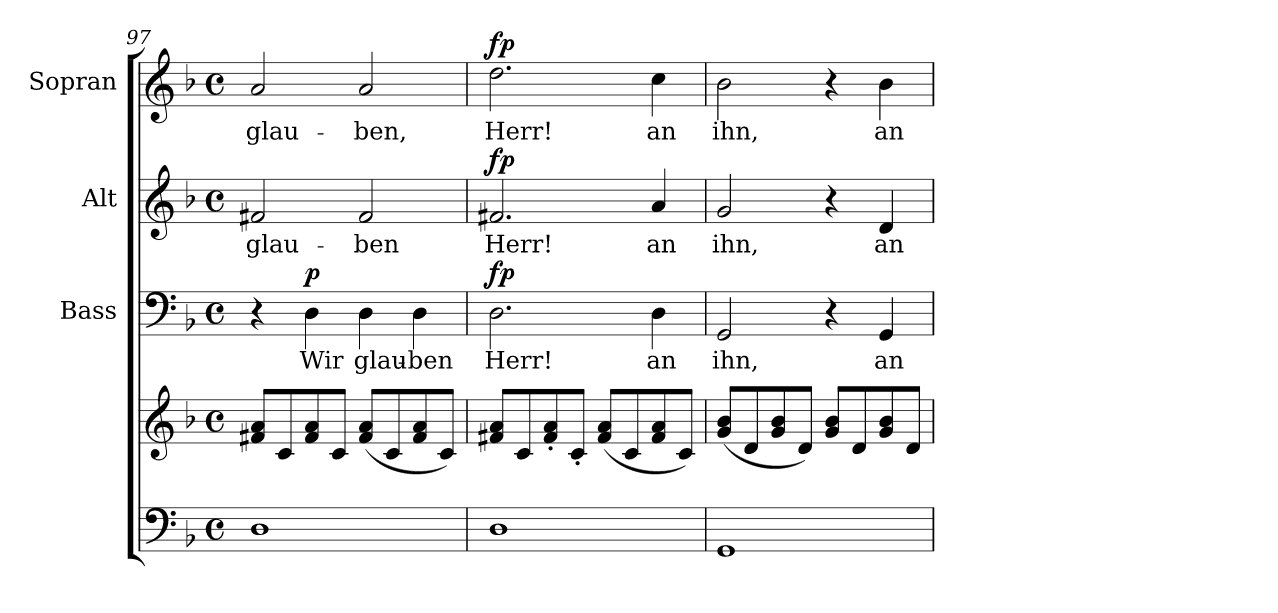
**kern	**kern	**kern	**text	**dynam	**kern	**text	**dynam	**kern	**text	**dynam
*part4	*part4	*part3	*part3	*part3	*part2	*part2	*part2	*part1	*part1	*part1
*staff5	*staff4	*staff3	*staff3	*staff3	*staff2	*staff2	*staff2	*staff1	*staff1	*staff1
*	*	*I"Bass	*	*	*I"Alt	*	*	*I"Sopran	*	*
*	*	*I'B.	*	*	*I'A.	*	*	*I'S.	*	*
*clefF4	*clefG2	*clefF4	*	*	*clefG2	*	*	*clefG2	*	*
*k[b-]	*k[b-]	*k[b-]	*	*	*k[b-]	*	*	*k[b-]	*	*
*F:	*F:	*F:	*	*	*F:	*	*	*F:	*	*
*M4/4	*M4/4	*M4/4	*	*	*M4/4	*	*	*M4/4	*	*
*met(c)	*met(c)	*met(c)	*	*	*met(c)	*	*	*met(c)	*	*
=97	=97	=97	=97	=97	=97	=97	=97	=97	=97	=97
!	!	!	!	!	!	!LO:LY:b	!	!	!LO:LY:b	!
1D	8f#X/ 8a/L	4r	.	.	2f#X/	glau-	.	2a/	glau-	.
.	8c/	.	.	.	.	.	.	.	.	.
!	!	!	!LO:LY:b	!LO:DY:a	!	!	!	!	!	!
.	8f#/ 8a/	4D\	Wir	p	.	.	.	.	.	.
.	8c/J	.	.	.	.	.	.	.	.	.
!	!	!	!LO:LY:b	!	!	!LO:LY:b	!	!	!LO:LY:b	!
.	(<8f#/ 8a/L	4D\	glau-	.	2f#/	-ben	.	2a/	-ben,	.
.	8c/	.	.	.	.	.	.	.	.	.
!	!	!	!LO:LY:b	!	!	!	!	!	!	!
.	8f#/ 8a/	4D\	-ben	.	.	.	.	.	.	.
.	8c/J)	.	.	.	.	.	.	.	.	.
=98	=98	=98	=98	=98	=98	=98	=98	=98	=98	=98
!	!	!	!LO:LY:b	!LO:DY:a	!	!LO:LY:b	!LO:DY:a	!	!LO:LY:b	!LO:DY:a
1D	8f#X/ 8a/L	2.D\	Herr!	fp	2.f#X/	Herr!	fp	2.dd\	Herr!	fp
.	8c/	.	.	.	.	.	.	.	.	.
.	8f#/'< 8a/'<	.	.	.	.	.	.	.	.	.
.	8c'</J	.	.	.	.	.	.	.	.	.
.	(<8f#/ 8a/L	.	.	.	.	.	.	.	.	.
.	8c/	.	.	.	.	.	.	.	.	.
!	!	!	!LO:LY:b	!	!	!LO:LY:b	!	!	!LO:LY:b	!
.	8f#/ 8a/	4D\	an	.	4a/	an	.	4cc\	an	.
.	8c/J)	.	.	.	.	.	.	.	.	.
!!LO:LB:g=z
=99	=99	=99	=99	=99	=99	=99	=99	=99	=99	=99
!	!	!	!LO:LY:b	!	!	!LO:LY:b	!	!	!LO:LY:b	!
1GG	(<8g/ 8b-/L	2GG/	ihn,	.	2g/	ihn,	.	2b-\	ihn,	.
.	8d/	.	.	.	.	.	.	.	.	.
.	8g/ 8b-/	.	.	.	.	.	.	.	.	.
.	8d/J)	.	.	.	.	.	.	.	.	.
.	8g/ 8b-/L	4r	.	.	4r	.	.	4r	.	.
.	8d/	.	.	.	.	.	.	.	.	.
!	!	!	!LO:LY:b	!	!	!LO:LY:b	!	!	!LO:LY:b	!
.	8g/ 8b-/	4GG/	an	.	4d/	an	.	4b-\	an	.
.	8d/J	.	.	.	.	.	.	.	.	.
=	=	=	=	=	=	=	=	=	=	=
*-	*-	*-	*-	*-	*-	*-	*-	*-	*-	*-
